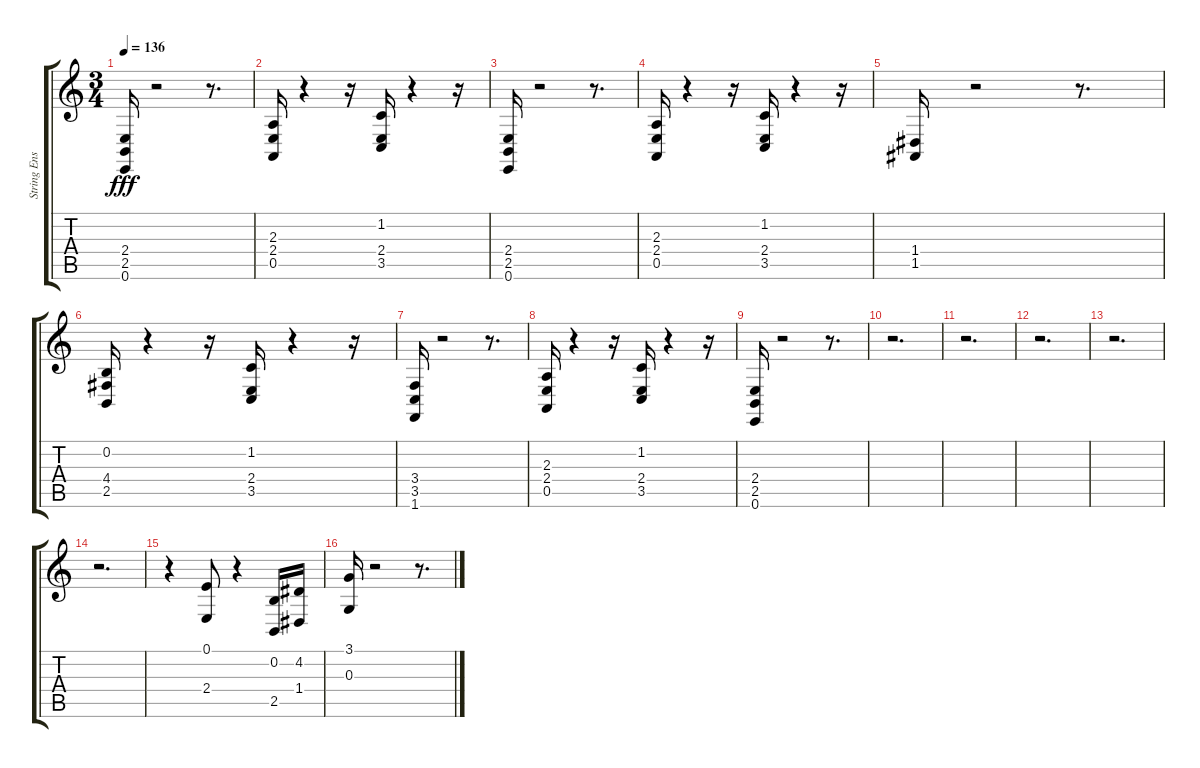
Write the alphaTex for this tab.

\track ("String Ensemble 1" "String Ens") {instrument stringensemble1}
\staff {score tabs}
\tuning (E4 B3 G3 D3 A2 E2) {hide}
\ts (3 4)
\tempo 136
\clef g2
\ks c
(2.4 2.5 0.6).16{dy fff} r.2 r.8{d} |
(2.3 2.4 0.5).16 r.4 r.16 (1.2 2.4 3.5).16 r.4 r.16 |
(2.4 2.5 0.6).16 r.2 r.8{d} |
(2.3 2.4 0.5).16 r.4 r.16 (1.2 2.4 3.5).16 r.4 r.16 |
(1.4 1.5).16 r.2 r.8{d} |
(0.2 4.4 2.5).16 r.4 r.16 (1.2 2.4 3.5).16 r.4 r.16 |
(3.4 3.5 1.6).16 r.2 r.8{d} |
(2.3 2.4 0.5).16 r.4 r.16 (1.2 2.4 3.5).16 r.4 r.16 |
(2.4 2.5 0.6).16 r.2 r.8{d} |
r.2{d} |
r.2{d} |
r.2{d} |
r.2{d} |
r.2{d} |
r.4 (0.1 2.4).8 r.4 (0.2 2.5).16 (4.2 1.4).16 |
(3.1 0.3).16 r.2 r.8{d}
